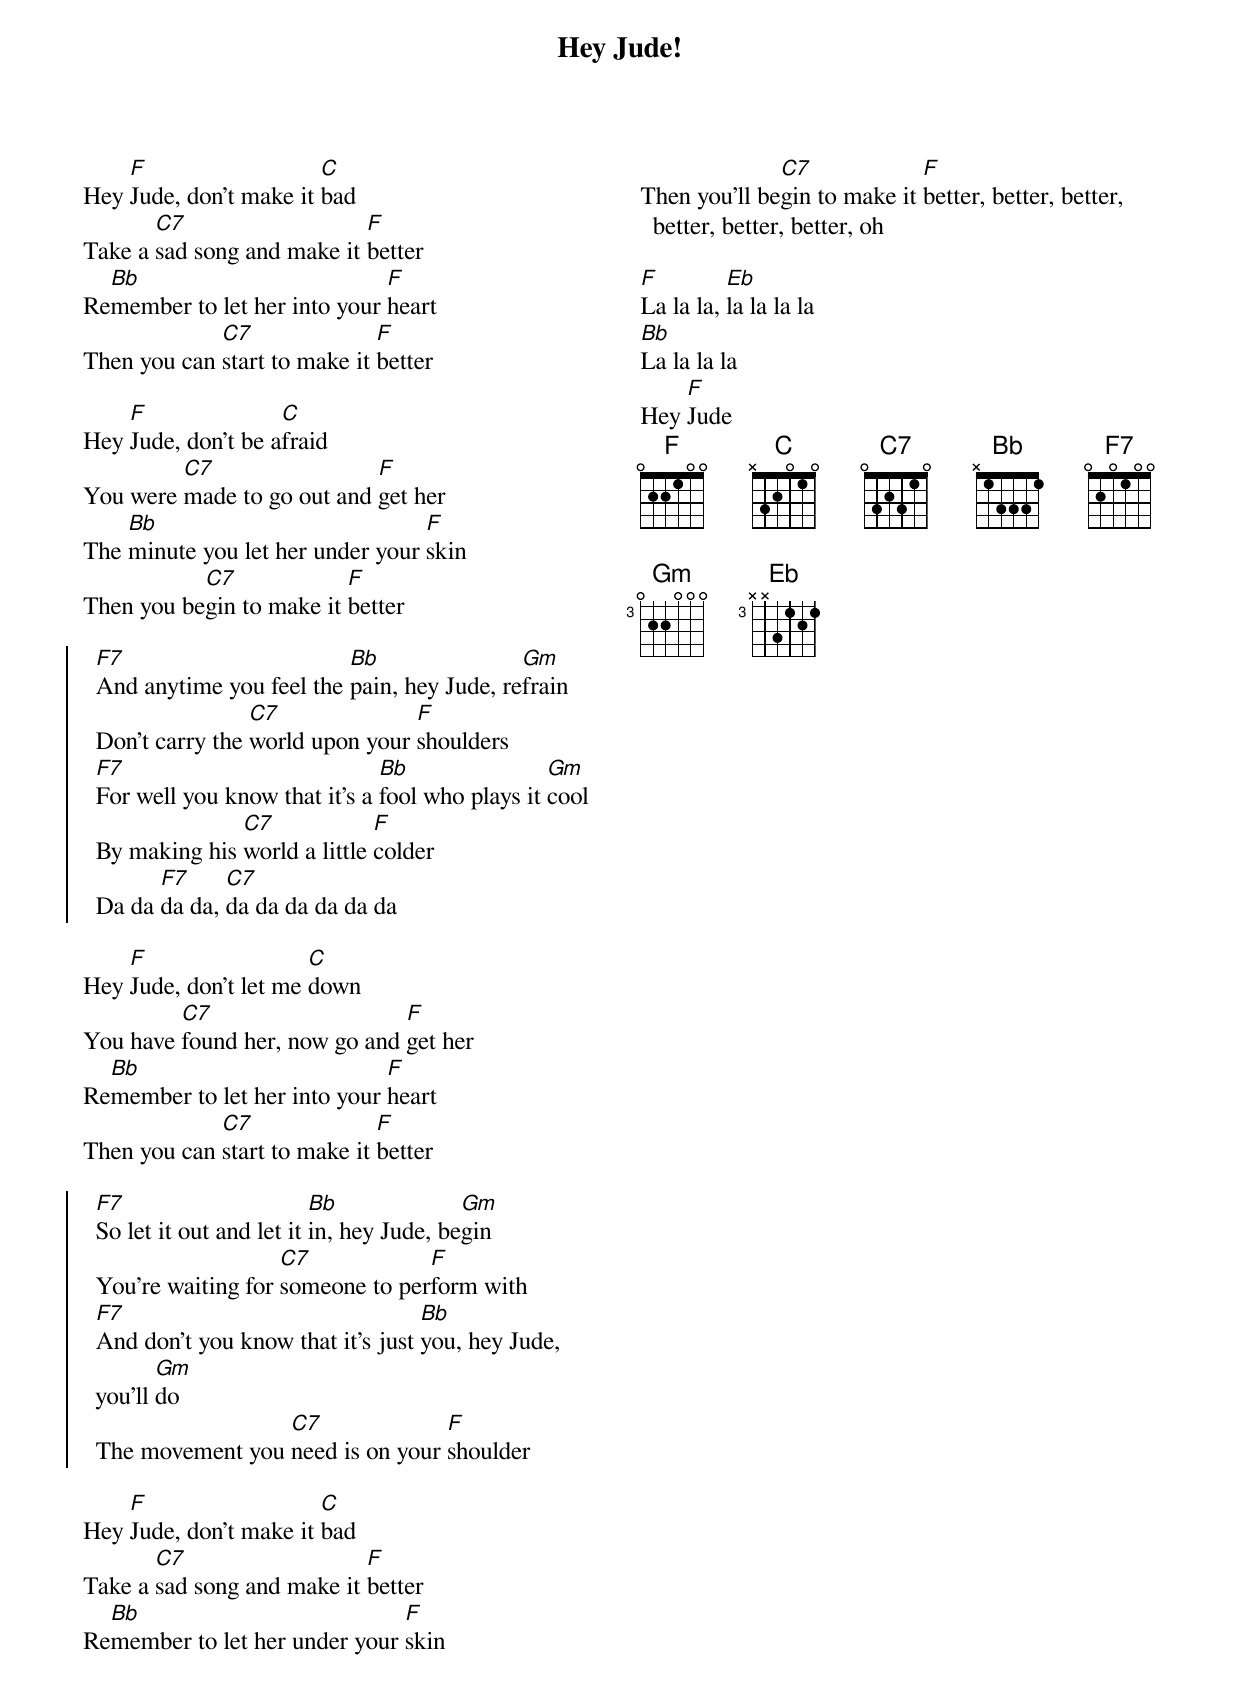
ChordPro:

{title: Hey Jude!}
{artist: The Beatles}
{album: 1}
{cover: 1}
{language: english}
{columns: 2}
{define: F base-fret 1 frets 0 2 2 1 0 0}
{define: C frets X 3 2 0 1 0}
{define: C7 frets 0 3 2 3 1 0}
{define: B& base-fret 1 frets X 0 2 2 2 0}
{define: F7 base-fret 1 frets 0 2 0 1 0 0}
{define: Gm base-fret 3 frets 0 2 2 0 0 0}
{define: E& base-fret 6 frets X 0 2 2 2 0}

Hey [F]Jude, don't make it [C]bad
Take a [C7]sad song and make it [F]better
Re[Bb]member to let her into your [F]heart
Then you can [C7]start to make it [F]better

Hey [F]Jude, don't be a[C]fraid
You were [C7]made to go out and [F]get her
The [Bb]minute you let her under your [F]skin
Then you be[C7]gin to make it [F]better

{start_of_chorus}
  [F7]And anytime you feel the [Bb]pain, hey Jude, re[Gm]frain
  Don't carry the [C7]world upon your [F]shoulders
  [F7]For well you know that it's a [Bb]fool who plays it [Gm]cool
  By making his [C7]world a little [F]colder
  Da da [F7]da da, [C7]da da da da da da
{end_of_chorus}

Hey [F]Jude, don't let me [C]down
You have [C7]found her, now go and [F]get her
Re[Bb]member to let her into your [F]heart
Then you can [C7]start to make it [F]better

{start_of_chorus}
  [F7]So let it out and let it [Bb]in, hey Jude, be[Gm]gin
  You're waiting for [C7]someone to per[F]form with
  [F7]And don't you know that it's just [Bb]you, hey Jude, you'll [Gm]do
  The movement you [C7]need is on your [F]shoulder
{end_of_chorus}

Hey [F]Jude, don't make it [C]bad
Take a [C7]sad song and make it [F]better
Re[Bb]member to let her under your [F]skin
Then you'll be[C7]gin to make it [F]better, better, better, better, better, better, oh

{start_of_bridge}
[F]La la la, [Eb]la la la la
[Bb]La la la la
Hey [F]Jude
{end_of_bridge}
